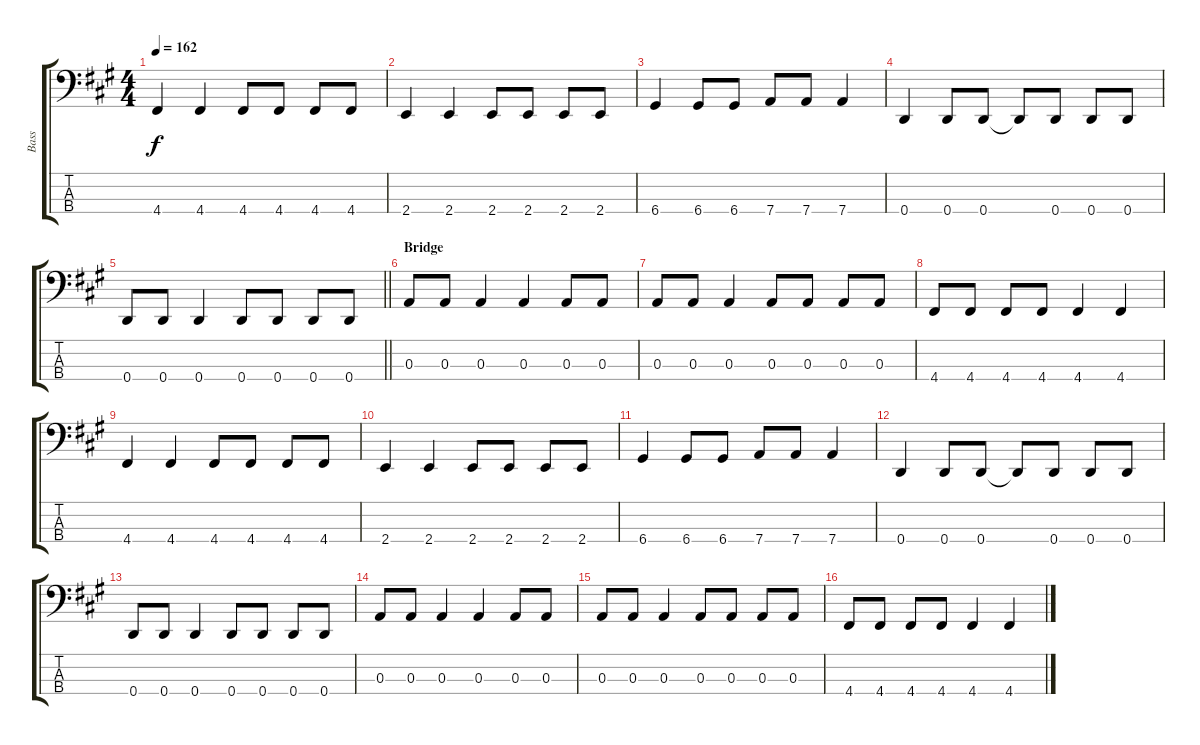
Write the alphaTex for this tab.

\track ("Bass" "Bass") {instrument electricbassfinger}
\staff {score tabs}
\tuning (G2 D2 A1 D1) {hide}
\ts (4 4)
\tempo 162
\clef f4
\ks a
4.4.4{dy f} 4.4.4 4.4.8 4.4.8 4.4.8 4.4.8 |
2.4.4 2.4.4 2.4.8 2.4.8 2.4.8 2.4.8 |
6.4.4 6.4.8 6.4.8 7.4.8 7.4.8 7.4.4 |
0.4.4 0.4.8 0.4.8 0.4{t}.8 0.4.8 0.4.8 0.4.8 |
\barLineRight lightlight
0.4.8 0.4.8 0.4.4 0.4.8 0.4.8 0.4.8 0.4.8 |
\section ("" "Bridge")
0.3.8 0.3.8 0.3.4 0.3.4 0.3.8 0.3.8 |
0.3.8 0.3.8 0.3.4 0.3.8 0.3.8 0.3.8 0.3.8 |
4.4.8 4.4.8 4.4.8 4.4.8 4.4.4 4.4.4 |
4.4.4 4.4.4 4.4.8 4.4.8 4.4.8 4.4.8 |
2.4.4 2.4.4 2.4.8 2.4.8 2.4.8 2.4.8 |
6.4.4 6.4.8 6.4.8 7.4.8 7.4.8 7.4.4 |
0.4.4 0.4.8 0.4.8 0.4{t}.8 0.4.8 0.4.8 0.4.8 |
0.4.8 0.4.8 0.4.4 0.4.8 0.4.8 0.4.8 0.4.8 |
0.3.8 0.3.8 0.3.4 0.3.4 0.3.8 0.3.8 |
0.3.8 0.3.8 0.3.4 0.3.8 0.3.8 0.3.8 0.3.8 |
4.4.8 4.4.8 4.4.8 4.4.8 4.4.4 4.4.4
